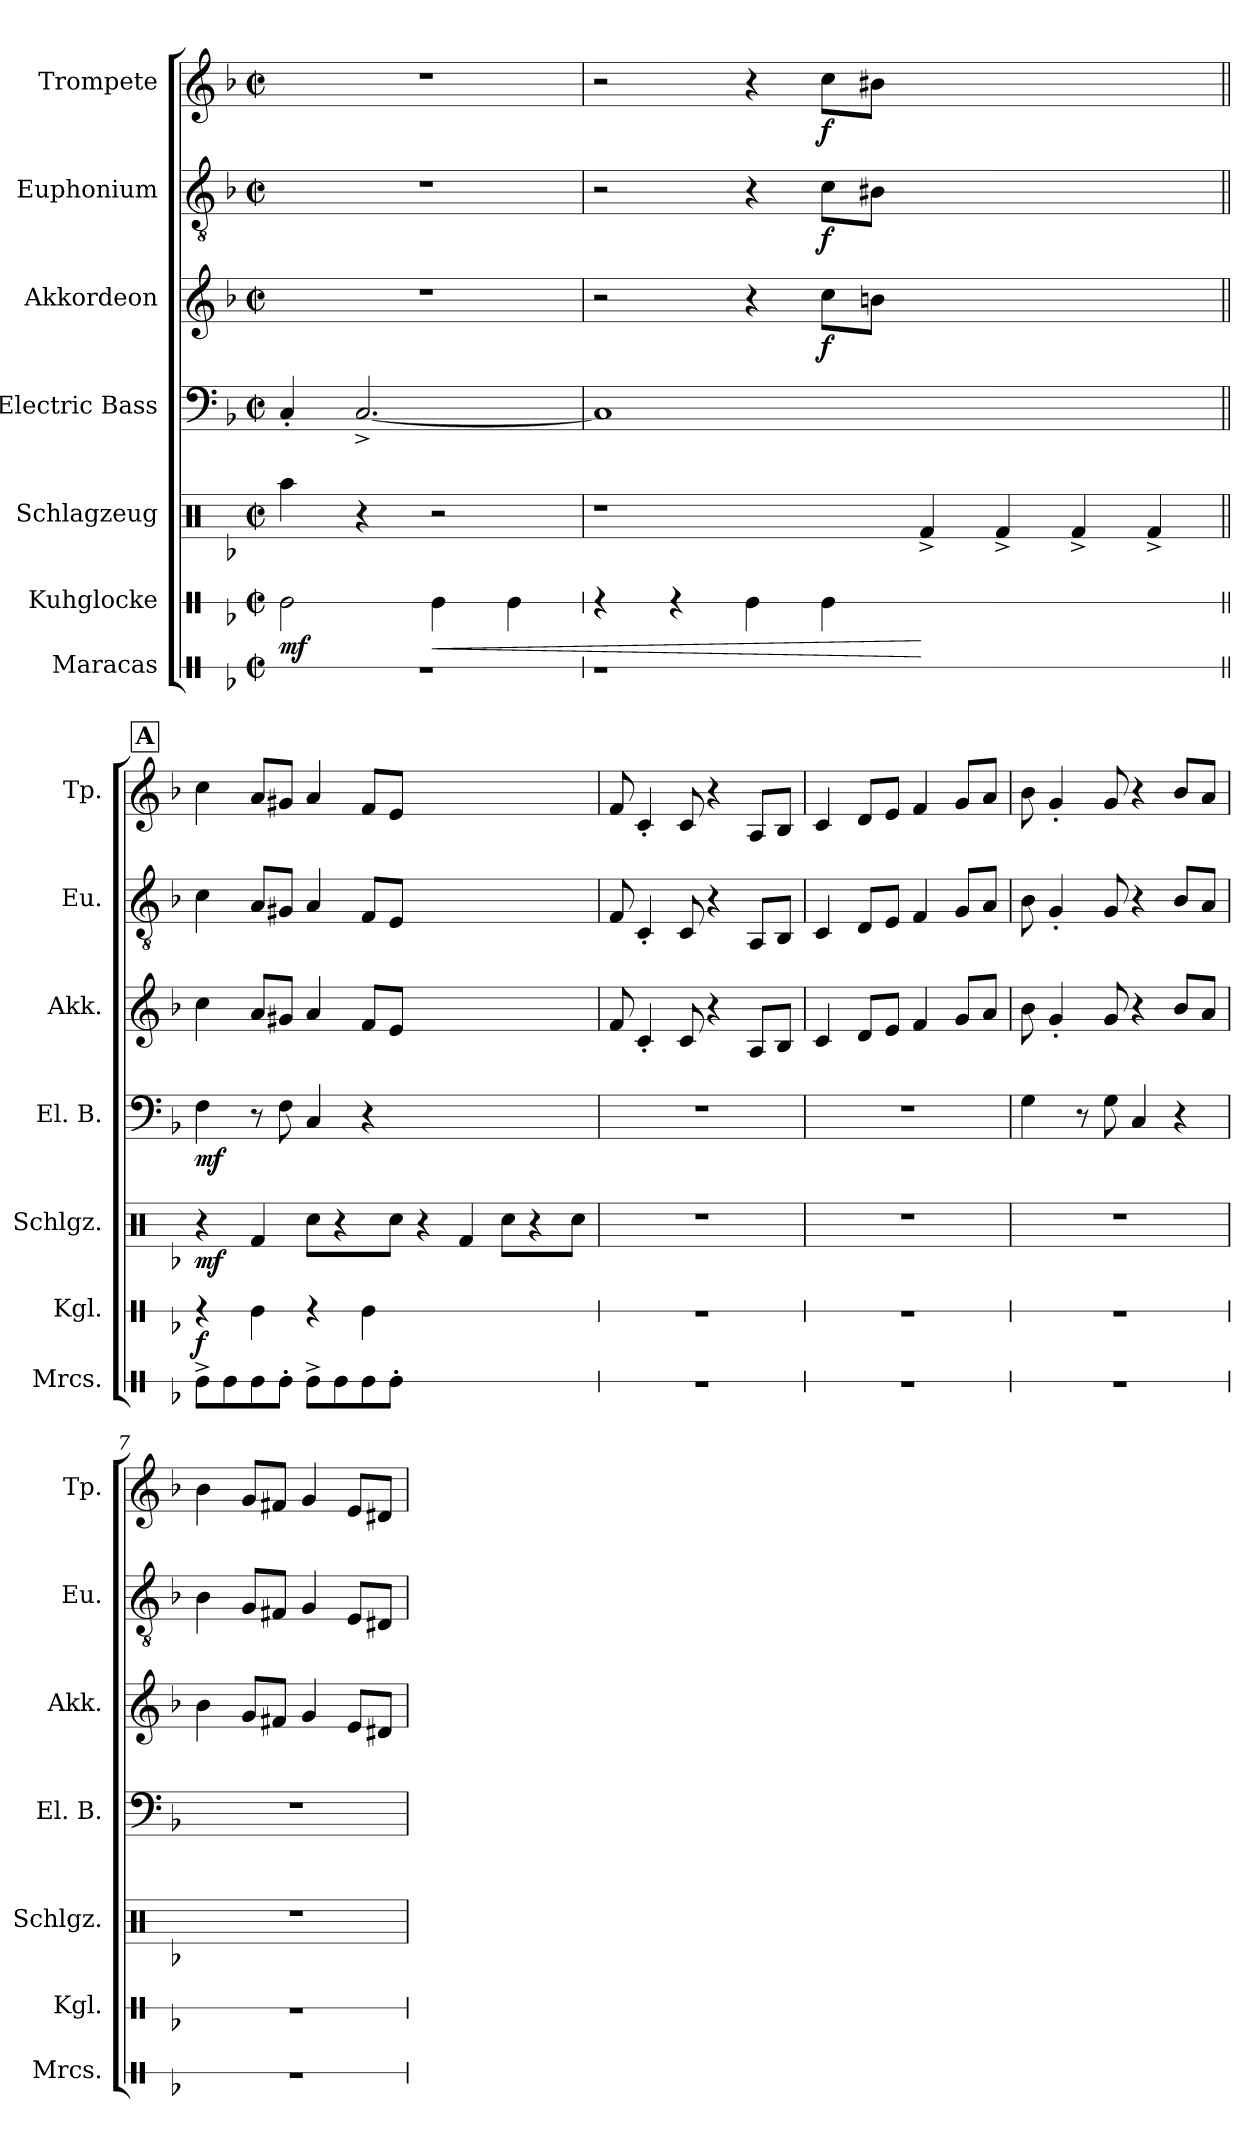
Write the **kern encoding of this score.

**kern	**kern	**dynam	**kern	**dynam	**kern	**dynam	**kern	**dynam	**kern	**dynam	**kern	**dynam
*part7	*part6	*part6	*part5	*part5	*part4	*part4	*part3	*part3	*part2	*part2	*part1	*part1
*staff7	*staff6	*staff6	*staff5	*staff5	*staff4	*staff4	*staff3	*staff3	*staff2	*staff2	*staff1	*staff1
*I"Maracas	*I"Kuhglocke	*	*I"Schlagzeug	*	*I"Electric Bass	*	*I"Akkordeon	*	*I"Euphonium	*	*I"Trompete	*
*I'Mrcs.	*I'Kgl.	*	*I'Schlgz.	*	*I'El. B.	*	*I'Akk.	*	*I'Eu.	*	*I'Tp.	*
*stria1	*stria1	*	*	*	*	*	*	*	*	*	*	*
*clefX	*clefX	*	*clefX	*	*clefF4	*	*clefG2	*	*clefGv2	*	*clefG2	*
*	*	*	*	*	*ITrd7c12	*	*	*	*ITrd1c2	*	*ITrd1c2	*
*k[b-]	*k[b-]	*	*k[b-]	*	*k[b-]	*	*k[b-]	*	*k[b-e-a-]	*	*k[b-e-a-]	*
*M2/2	*M2/2	*	*M2/2	*	*M2/2	*	*M2/2	*	*M2/2	*	*M2/2	*
*met(c|)	*met(c|)	*	*met(c|)	*	*met(c|)	*	*met(c|)	*	*met(c|)	*	*met(c|)	*
*MM180	*MM180	*	*MM180	*	*MM180	*	*MM180	*	*MM180	*	*MM180	*
=1	=1	=1	=1	=1	=1	=1	=1	=1	=1	=1	=1	=1
!	!	!LO:DY:b	!	!	!	!	!	!	!	!	!	!
1r	2Re	mf	4Raa	.	4CC'	.	1r	.	1r	.	1r	.
.	.	.	4r	.	[2.CC^	.	.	.	.	.	.	.
!	!	!LO:HP:b	!	!	!	!	!	!	!	!	!	!
.	4Re	<	2r	.	.	.	.	.	.	.	.	.
.	4Re	.	.	.	.	.	.	.	.	.	.	.
=2	=2	=2	=2	=2	=2	=2	=2	=2	=2	=2	=2	=2
1r	4r	.	1r	.	1CC]	.	2r	.	2r	.	2r	.
.	4r	.	.	.	.	.	.	.	.	.	.	.
.	4Re	.	.	.	.	.	4r	.	4r	.	4r	.
!	!	!	!	!	!	!	!	!LO:DY:b	!	!LO:DY:b	!	!LO:DY:b
.	4Re	.	.	.	.	.	8ccL	f	8B-L	f	8b-L	f
.	.	.	.	.	.	.	8bnJ	.	8A#XJ	.	8a#XJ	.
1ryy	1ryy	[	4Rf^	.	1ryy	.	1ryy	.	1ryy	.	1ryy	.
.	.	.	4Rf^	.	.	.	.	.	.	.	.	.
.	.	.	4Rf^	.	.	.	.	.	.	.	.	.
.	.	.	4Rf^	.	.	.	.	.	.	.	.	.
!!LO:REH:place=s1:a:B:fs=14:t=A
=3||	=3||	=3||	=3||	=3||	=3||	=3||	=3||	=3||	=3||	=3||	=3||	=3||
!	!	!LO:DY:b	!	!LO:DY:b	!	!LO:DY:b	!	!	!	!	!	!
8Re^L	4r	f	4r	mf	4FF	mf	4cc	.	4B-	.	4b-	.
8Re	.	.	.	.	.	.	.	.	.	.	.	.
8Re	4Re	.	4Rf	.	8r	.	8aL	.	8GL	.	8gL	.
8Re'J	.	.	.	.	8FF	.	8g#XJ	.	8F#XJ	.	8f#XJ	.
8Re^L	4r	.	8RccL	.	4CC	.	4a	.	4G	.	4g	.
8Re	.	.	4r	.	.	.	.	.	.	.	.	.
8Re	4Re	.	.	.	4r	.	8fL	.	8E-L	.	8e-L	.
8Re'J	.	.	8RccJ	.	.	.	8eJ	.	8DJ	.	8dJ	.
1ryy	1ryy	.	4r	.	1ryy	.	1ryy	.	1ryy	.	1ryy	.
.	.	.	4Rf	.	.	.	.	.	.	.	.	.
.	.	.	8RccL	.	.	.	.	.	.	.	.	.
.	.	.	4r	.	.	.	.	.	.	.	.	.
.	.	.	8RccJ	.	.	.	.	.	.	.	.	.
=4	=4	=4	=4	=4	=4	=4	=4	=4	=4	=4	=4	=4
1r	1r	.	1r	.	1r	.	8f	.	8E-	.	8e-	.
.	.	.	.	.	.	.	4c'	.	4BB-'	.	4B-'	.
.	.	.	.	.	.	.	8c	.	8BB-	.	8B-	.
.	.	.	.	.	.	.	4r	.	4r	.	4r	.
.	.	.	.	.	.	.	8AL	.	8GGL	.	8GL	.
.	.	.	.	.	.	.	8B-J	.	8AA-J	.	8A-J	.
=5	=5	=5	=5	=5	=5	=5	=5	=5	=5	=5	=5	=5
1r	1r	.	1r	.	1r	.	4c	.	4BB-	.	4B-	.
.	.	.	.	.	.	.	8dL	.	8CL	.	8cL	.
.	.	.	.	.	.	.	8eJ	.	8DJ	.	8dJ	.
.	.	.	.	.	.	.	4f	.	4E-	.	4e-	.
.	.	.	.	.	.	.	8gL	.	8FL	.	8fL	.
.	.	.	.	.	.	.	8aJ	.	8GJ	.	8gJ	.
=6	=6	=6	=6	=6	=6	=6	=6	=6	=6	=6	=6	=6
1r	1r	.	1r	.	4GG	.	8b-	.	8A-	.	8a-	.
.	.	.	.	.	.	.	4g'	.	4F'	.	4f'	.
.	.	.	.	.	8r	.	.	.	.	.	.	.
.	.	.	.	.	8GG	.	8g	.	8F	.	8f	.
.	.	.	.	.	4CC	.	4r	.	4r	.	4r	.
.	.	.	.	.	4r	.	8b-L	.	8A-L	.	8a-L	.
.	.	.	.	.	.	.	8aJ	.	8GJ	.	8gJ	.
=7	=7	=7	=7	=7	=7	=7	=7	=7	=7	=7	=7	=7
1r	1r	.	1r	.	1r	.	4b-	.	4A-	.	4a-	.
.	.	.	.	.	.	.	8gL	.	8FL	.	8fL	.
.	.	.	.	.	.	.	8f#XJ	.	8EnJ	.	8enJ	.
.	.	.	.	.	.	.	4g	.	4F	.	4f	.
.	.	.	.	.	.	.	8eL	.	8DL	.	8dL	.
.	.	.	.	.	.	.	8d#XJ	.	8C#XJ	.	8c#XJ	.
=	=	=	=	=	=	=	=	=	=	=	=	=
*-	*-	*-	*-	*-	*-	*-	*-	*-	*-	*-	*-	*-
